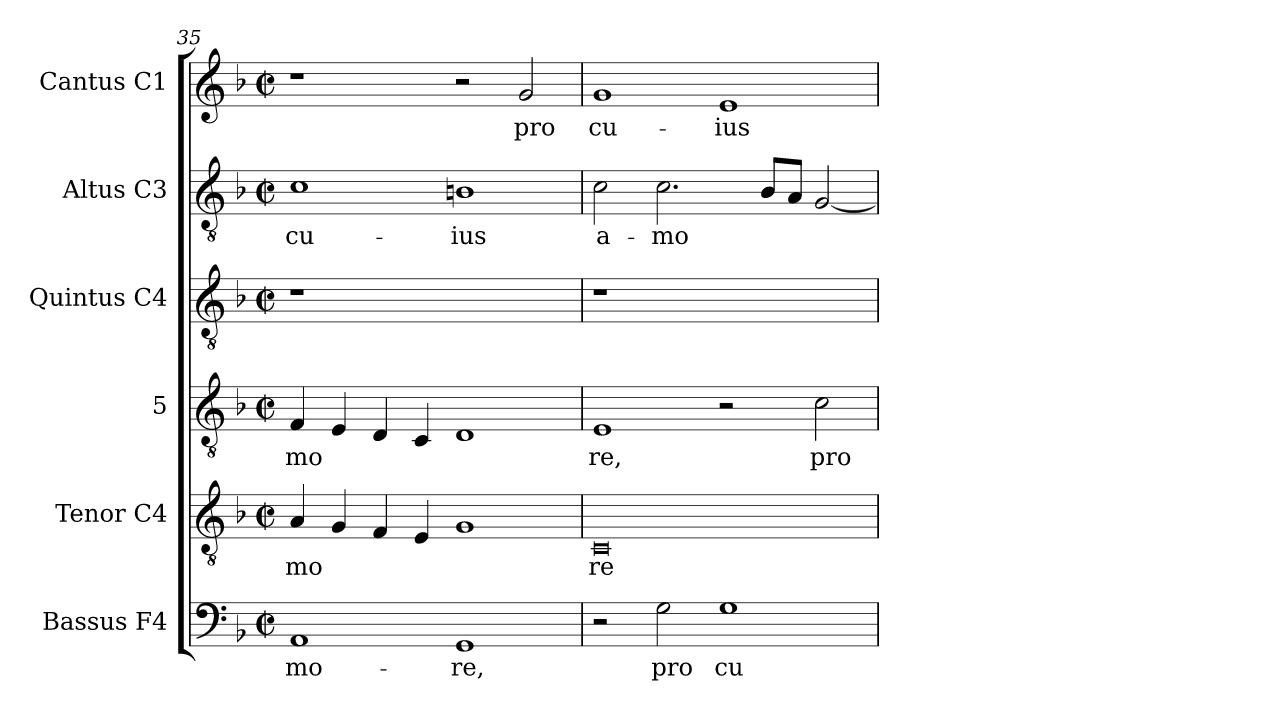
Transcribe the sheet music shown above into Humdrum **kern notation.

**kern	**text	**kern	**text	**kern	**text	**kern	**kern	**text	**kern	**text
*part6	*part6	*part5	*part5	*part4	*part4	*part3	*part2	*part2	*part1	*part1
*staff6	*staff6	*staff5	*staff5	*staff4	*staff4	*staff3	*staff2	*staff2	*staff1	*staff1
*I"Bassus  F4	*	*I"Tenor  C4	*	*I"5	*	*I"Quintus  C4	*I"Altus  C3	*	*I"Cantus  C1	*
*I'B	*	*I'T	*	*	*	*	*I'A	*	*I'C	*
*clefF4	*	*clefGv2	*	*clefGv2	*	*clefGv2	*clefGv2	*	*clefG2	*
*k[b-]	*	*k[b-]	*	*k[b-]	*	*k[b-]	*k[b-]	*	*k[b-]	*
*F:	*	*F:	*	*F:	*	*F:	*F:	*	*F:	*
*M2/2	*	*M2/2	*	*M2/2	*	*M2/2	*M2/2	*	*M2/2	*
*met(c|)	*	*met(c|)	*	*met(c|)	*	*met(c|)	*met(c|)	*	*met(c|)	*
=35	=35	=35	=35	=35	=35	=35	=35	=35	=35	=35
!	!LO:LY:b:cj	!	!LO:LY:b:cj	!	!LO:LY:b:cj	!	!	!LO:LY:b:cj	!	!
1AA	-mo-	4A/	-mo-	4F/	-mo-	1r	1c	cu-	1r	.
!	!	!	!LO:LY:b:cj	!	!LO:LY:b:cj	!	!	!	!	!
.	.	4G/	--	4E/	--	.	.	.	.	.
!	!	!	!LO:LY:b:cj	!	!LO:LY:b:cj	!	!	!	!	!
.	.	4F/	--	4D/	--	.	.	.	.	.
!	!	!	!LO:LY:b:cj	!	!LO:LY:b:cj	!	!	!	!	!
.	.	4E/	--	4C/	--	.	.	.	.	.
!	!LO:LY:b:cj	!	!LO:LY:b:cj	!	!LO:LY:b:cj	!	!	!LO:LY:b:cj	!	!
1GG	-re,	1G	--	1D	--	1ryy	1Bn	-ius	2r	.
!	!	!	!	!	!	!	!	!	!	!LO:LY:b:cj
.	.	.	.	.	.	.	.	.	2g/	pro
!!LO:LB:g=z
=36	=36	=36	=36	=36	=36	=36	=36	=36	=36	=36
!	!	!	!LO:LY:b:cj	!	!LO:LY:b:cj	!	!	!LO:LY:b:cj	!	!LO:LY:b:cj
2r	.	0C	-re	1E	-re,	1r	2c\	a-	1g	cu-
!	!LO:LY:b:cj	!	!	!	!	!	!	!LO:LY:b:cj	!	!
2G\	pro	.	.	.	.	.	2.c\	-mo-	.	.
!	!LO:LY:b:cj	!	!	!	!	!	!	!	!	!LO:LY:b:cj
1G	cu-	.	.	2r	.	1ryy	.	.	1e	-ius
!	!	!	!	!	!	!	!	!LO:LY:b:cj	!	!
.	.	.	.	.	.	.	8B-/L	--	.	.
!	!	!	!	!	!	!	!	!LO:LY:b:cj	!	!
.	.	.	.	.	.	.	8A/J	--	.	.
!	!	!	!	!	!LO:LY:b:cj	!	!	!LO:LY:b:cj	!	!
.	.	.	.	2c\	pro	.	[<2G/	--	.	.
=	=	=	=	=	=	=	=	=	=	=
*-	*-	*-	*-	*-	*-	*-	*-	*-	*-	*-
